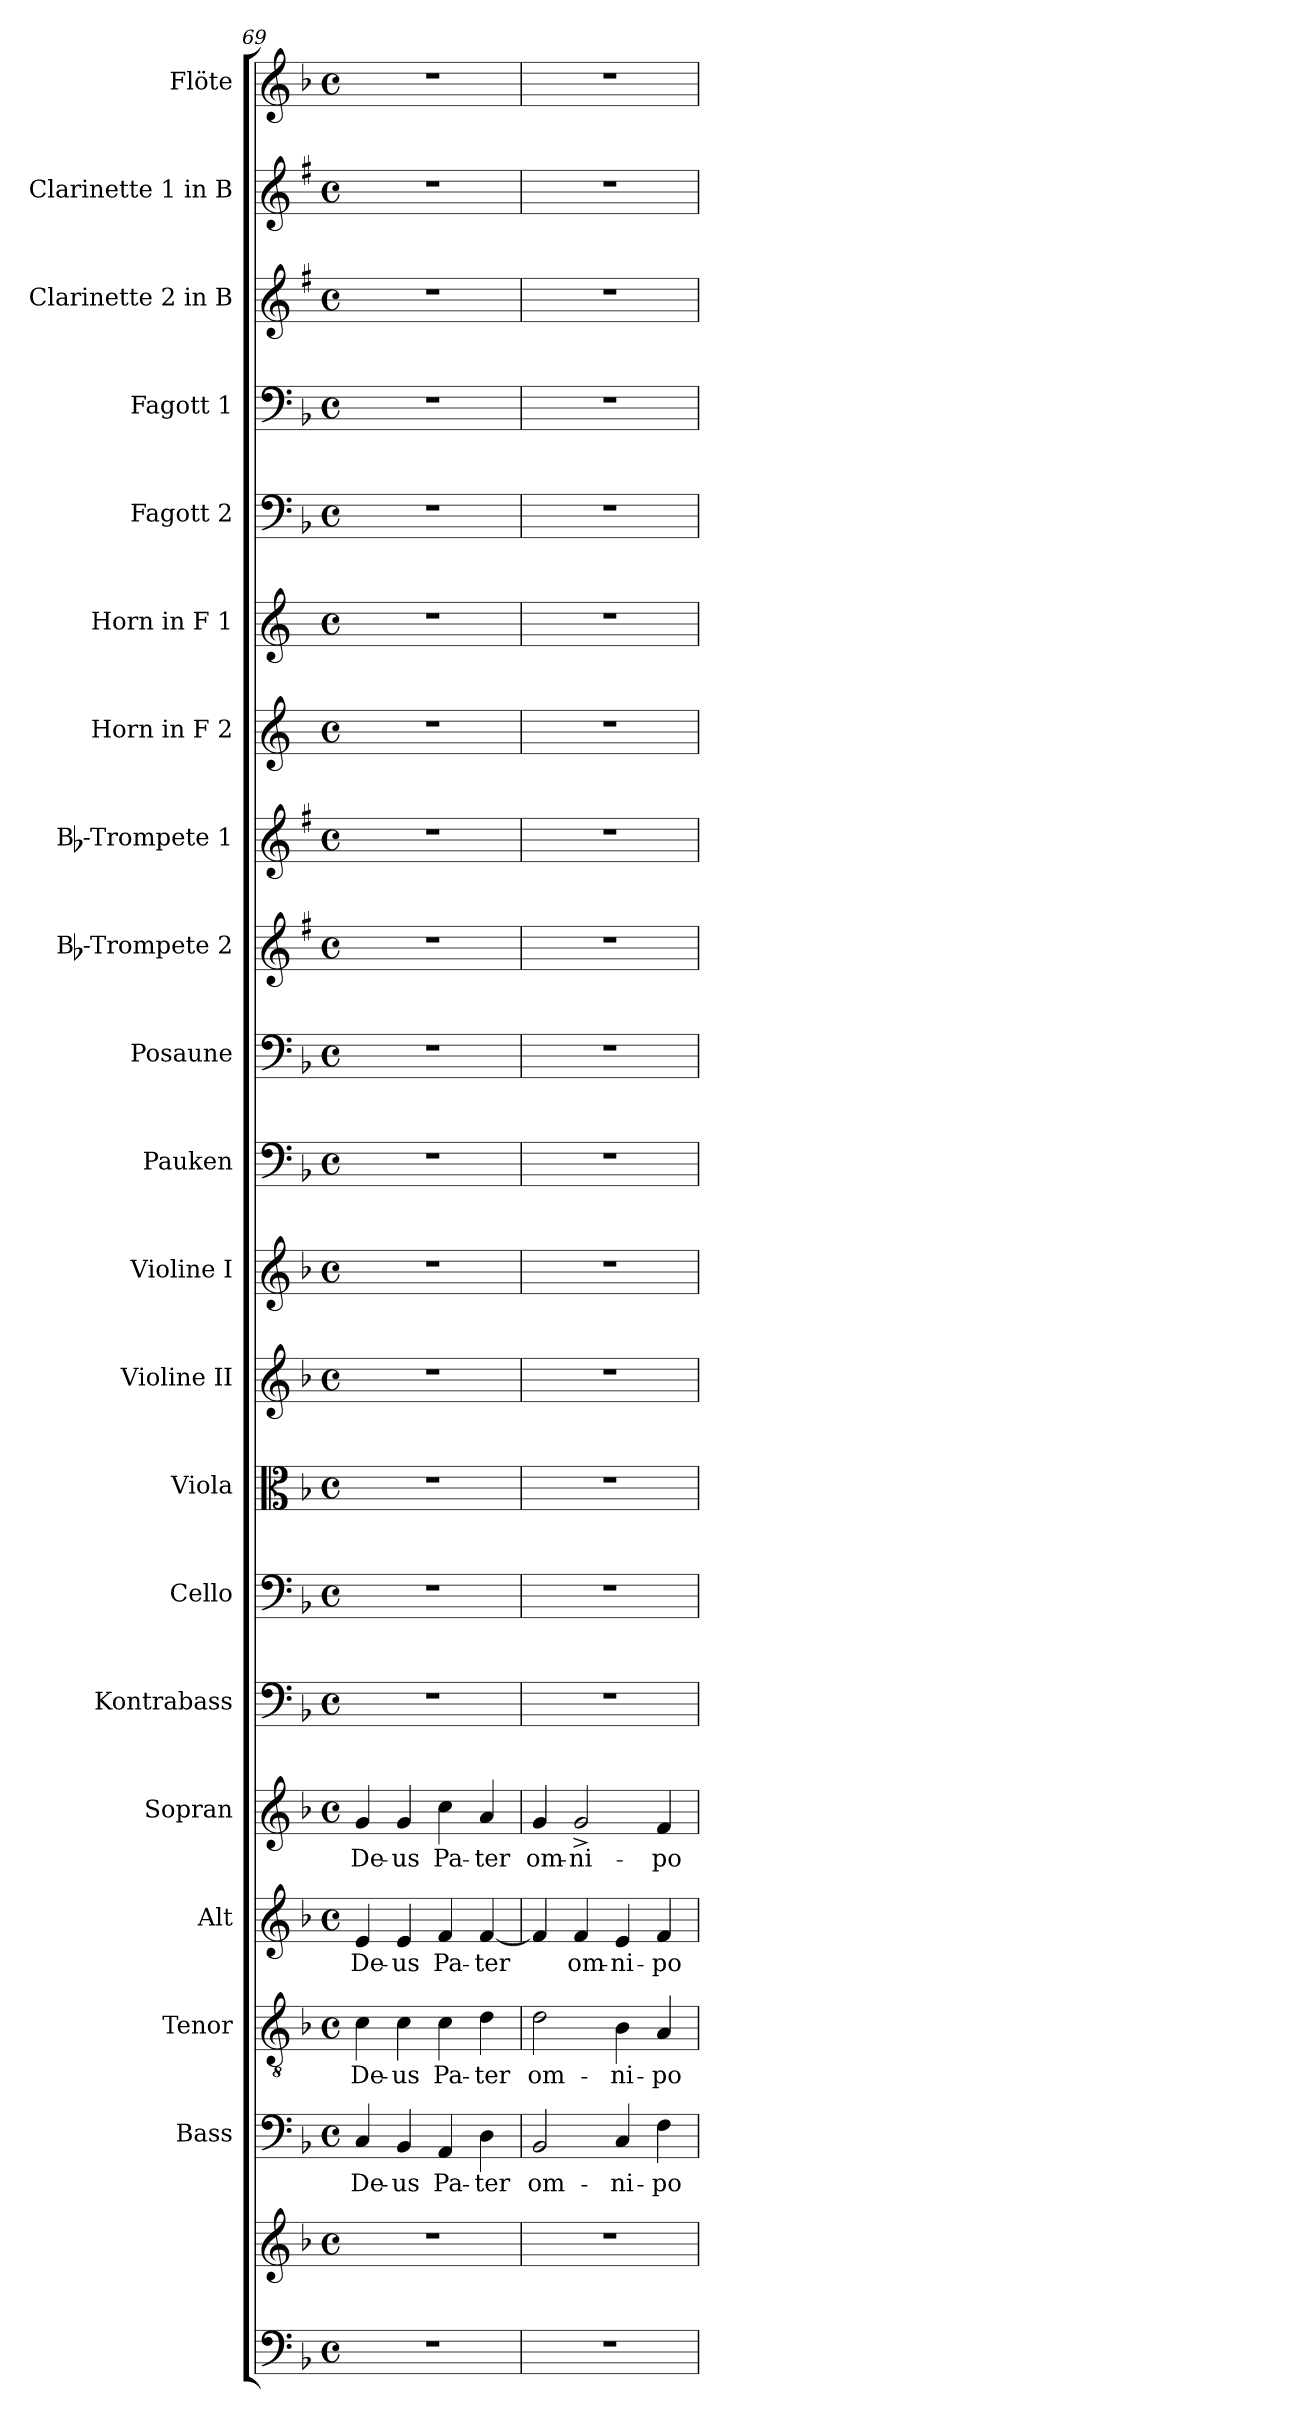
**kern	**kern	**kern	**text	**kern	**text	**kern	**text	**kern	**text	**kern	**kern	**kern	**kern	**kern	**kern	**kern	**kern	**kern	**kern	**kern	**kern	**kern	**kern	**kern	**kern
*part21	*part21	*part20	*part20	*part19	*part19	*part18	*part18	*part17	*part17	*part16	*part15	*part14	*part13	*part12	*part11	*part10	*part9	*part8	*part7	*part6	*part5	*part4	*part3	*part2	*part1
*staff22	*staff21	*staff20	*staff20	*staff19	*staff19	*staff18	*staff18	*staff17	*staff17	*staff16	*staff15	*staff14	*staff13	*staff12	*staff11	*staff10	*staff9	*staff8	*staff7	*staff6	*staff5	*staff4	*staff3	*staff2	*staff1
*	*	*I"Bass	*	*I"Tenor	*	*I"Alt	*	*I"Sopran	*	*I"Kontrabass	*I"Cello	*I"Viola	*I"Violine II	*I"Violine I	*I"Pauken	*I"Posaune	*I"Bb-Trompete 2	*I"Bb-Trompete 1	*I"Horn in F 2	*I"Horn in F 1	*I"Fagott 2	*I"Fagott 1	*I"Clarinette 2 in B	*I"Clarinette 1 in B	*I"Flöte
*	*	*I'B.	*	*I'T.	*	*I'A.	*	*I'S.	*	*I'Kb.	*	*I'Vla.	*I'Vl. II	*I'Vl. I	*I'Pk.	*I'Pos.	*I'Bb Trp. 2	*I'Bb Trp. 1	*	*	*I'Fg. 2	*I'Fg. 1	*I'Clar. 2	*I'Clar.1	*I'Fl.
*clefF4	*clefG2	*clefF4	*	*clefGv2	*	*clefG2	*	*clefG2	*	*clefF4	*clefF4	*clefC3	*clefG2	*clefG2	*clefF4	*clefF4	*clefG2	*clefG2	*clefG2	*clefG2	*clefF4	*clefF4	*clefG2	*clefG2	*clefG2
*	*	*	*	*	*	*	*	*	*	*ITrd7c12	*	*	*	*	*	*	*ITrd1c2	*ITrd1c2	*ITrd4c7	*ITrd4c7	*	*	*ITrd1c2	*ITrd1c2	*
*k[b-]	*k[b-]	*k[b-]	*	*k[b-]	*	*k[b-]	*	*k[b-]	*	*k[b-]	*k[b-]	*k[b-]	*k[b-]	*k[b-]	*k[b-]	*k[b-]	*k[b-]	*k[b-]	*k[b-]	*k[b-]	*k[b-]	*k[b-]	*k[b-]	*k[b-]	*k[b-]
*F:	*F:	*F:	*	*F:	*	*F:	*	*F:	*	*F:	*F:	*F:	*F:	*F:	*F:	*F:	*F:	*F:	*F:	*F:	*F:	*F:	*F:	*F:	*F:
*M4/4	*M4/4	*M4/4	*	*M4/4	*	*M4/4	*	*M4/4	*	*M4/4	*M4/4	*M4/4	*M4/4	*M4/4	*M4/4	*M4/4	*M4/4	*M4/4	*M4/4	*M4/4	*M4/4	*M4/4	*M4/4	*M4/4	*M4/4
*met(c)	*met(c)	*met(c)	*	*met(c)	*	*met(c)	*	*met(c)	*	*met(c)	*met(c)	*met(c)	*met(c)	*met(c)	*met(c)	*met(c)	*met(c)	*met(c)	*met(c)	*met(c)	*met(c)	*met(c)	*met(c)	*met(c)	*met(c)
=69	=69	=69	=69	=69	=69	=69	=69	=69	=69	=69	=69	=69	=69	=69	=69	=69	=69	=69	=69	=69	=69	=69	=69	=69	=69
!	!	!	!LO:LY:b	!	!LO:LY:b	!	!LO:LY:b	!	!LO:LY:b	!	!	!	!	!	!	!	!	!	!	!	!	!	!	!	!
1r	1r	4C/	De-	4c\	De-	4e/	De-	4g/	De-	1r	1r	1r	1r	1r	1r	1r	1r	1r	1r	1r	1r	1r	1r	1r	1r
!	!	!	!LO:LY:b	!	!LO:LY:b	!	!LO:LY:b	!	!LO:LY:b	!	!	!	!	!	!	!	!	!	!	!	!	!	!	!	!
.	.	4BB-/	-us	4c\	-us	4e/	-us	4g/	-us	.	.	.	.	.	.	.	.	.	.	.	.	.	.	.	.
!	!	!	!LO:LY:b	!	!LO:LY:b	!	!LO:LY:b	!	!LO:LY:b	!	!	!	!	!	!	!	!	!	!	!	!	!	!	!	!
.	.	4AA/	Pa-	4c\	Pa-	4f/	Pa-	4cc\	Pa-	.	.	.	.	.	.	.	.	.	.	.	.	.	.	.	.
!	!	!	!LO:LY:b	!	!LO:LY:b	!	!LO:LY:b	!	!LO:LY:b	!	!	!	!	!	!	!	!	!	!	!	!	!	!	!	!
.	.	4D\	-ter	4d\	-ter	[4f/	-ter	4a/	-ter	.	.	.	.	.	.	.	.	.	.	.	.	.	.	.	.
=70	=70	=70	=70	=70	=70	=70	=70	=70	=70	=70	=70	=70	=70	=70	=70	=70	=70	=70	=70	=70	=70	=70	=70	=70	=70
!	!	!	!LO:LY:b	!	!LO:LY:b	!	!	!	!LO:LY:b	!	!	!	!	!	!	!	!	!	!	!	!	!	!	!	!
1r	1r	2BB-/	om-	2d\	om-	4f/]	.	4g/	om-	1r	1r	1r	1r	1r	1r	1r	1r	1r	1r	1r	1r	1r	1r	1r	1r
!	!	!	!	!	!	!	!LO:LY:b	!	!LO:LY:b	!	!	!	!	!	!	!	!	!	!	!	!	!	!	!	!
.	.	.	.	.	.	4f/	om-	2g^>/	-ni-	.	.	.	.	.	.	.	.	.	.	.	.	.	.	.	.
!	!	!	!LO:LY:b	!	!LO:LY:b	!	!LO:LY:b	!	!	!	!	!	!	!	!	!	!	!	!	!	!	!	!	!	!
.	.	4C/	-ni-	4B-\	-ni-	4e/	-ni-	.	.	.	.	.	.	.	.	.	.	.	.	.	.	.	.	.	.
!	!	!	!LO:LY:b	!	!LO:LY:b	!	!LO:LY:b	!	!LO:LY:b	!	!	!	!	!	!	!	!	!	!	!	!	!	!	!	!
.	.	4F\	-po-	4A/	-po-	4f/	-po-	4f/	-po-	.	.	.	.	.	.	.	.	.	.	.	.	.	.	.	.
=	=	=	=	=	=	=	=	=	=	=	=	=	=	=	=	=	=	=	=	=	=	=	=	=	=
*-	*-	*-	*-	*-	*-	*-	*-	*-	*-	*-	*-	*-	*-	*-	*-	*-	*-	*-	*-	*-	*-	*-	*-	*-	*-
